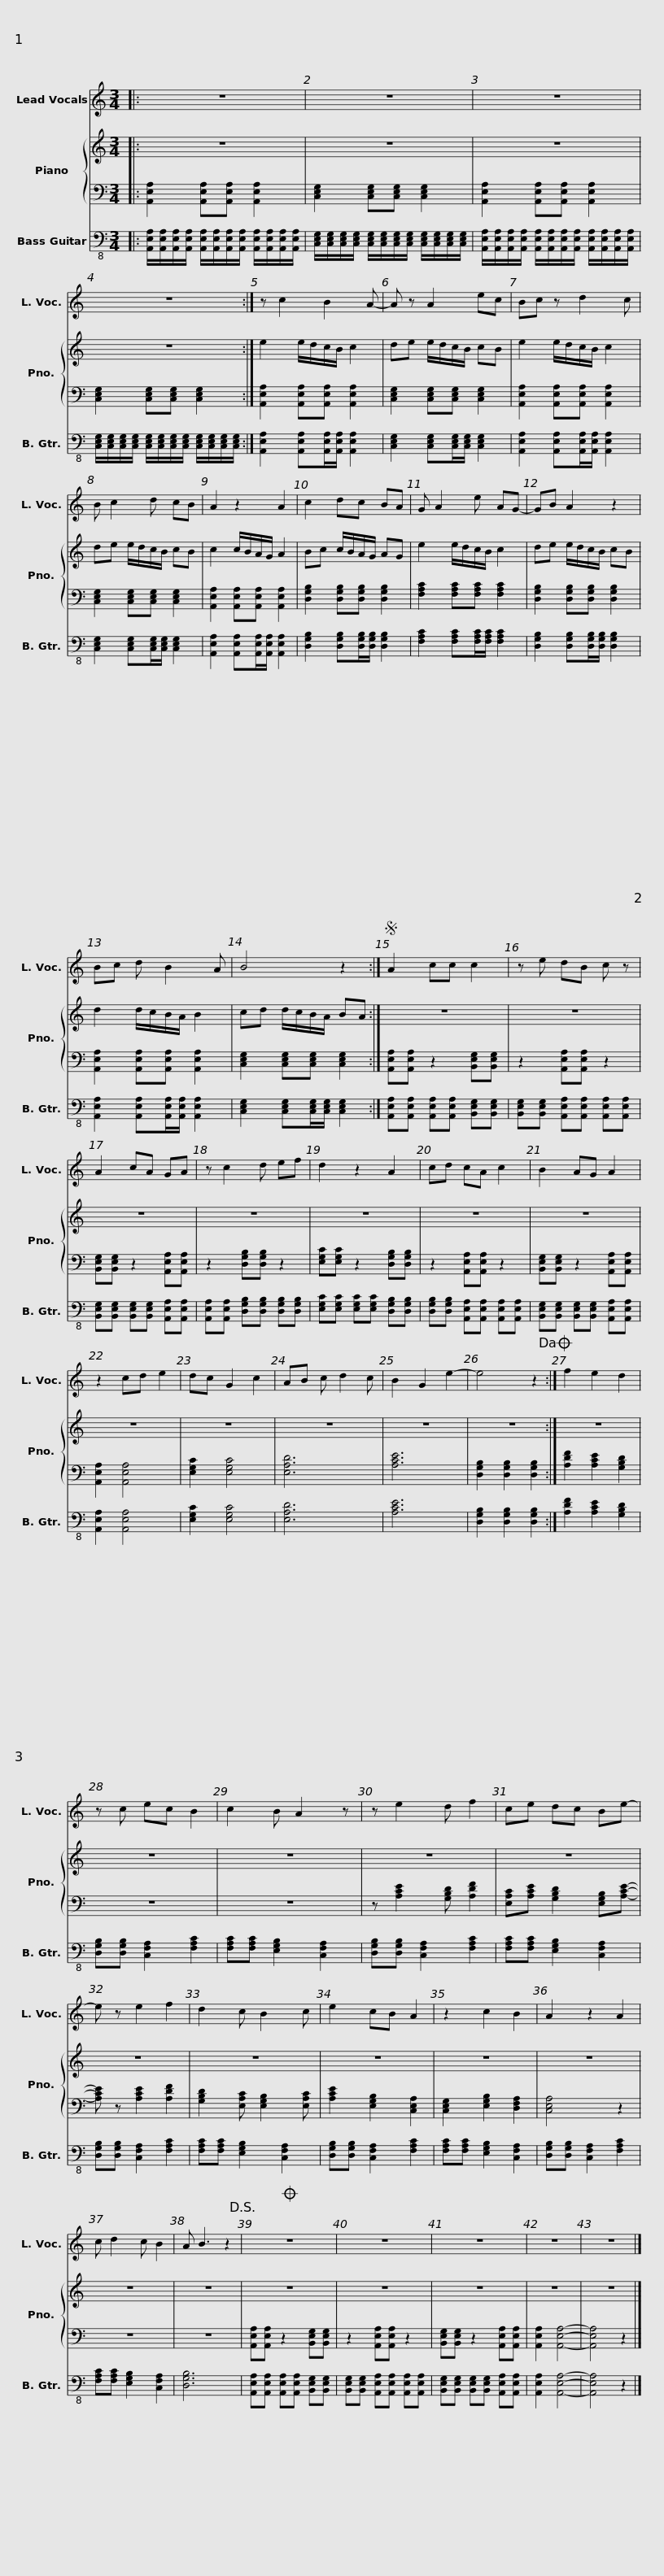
X:1
%%score 1 { 2 | 3 } 4
L:1/8
M:3/4
I:linebreak $
K:C
V:1 treble
V:2 treble
V:3 bass
V:4 bass-8
V:1
|: z6 | z6 | z6 |$ z6 :| z c2 B2 A- | %5
 A z A2 ec | Bc z d2 c |$ B c2 d cB | A2 z2 A2 | c2 dc BA | %10
 G A2 e AG- | GB A2 z2 |$ Bc d B2 A | B4 z2 :|S A2 cc c2 | %15
 z e dB c z | A2 cA GA | z c2 d ef |$ d2 z2 A2 | cd cA c2 | %20
 B2 AG A2 | z2 cd e2 | dc G2 c2 | AB c d2 c | B2 G2 e2- | %25
 e4 z2!dacoda! :|$ f2 e2 d2 | z c ec B2 | c2 B A2 z | z e2 d f2 | %30
 ce dc Be- | e z e2 f2 | d2 c B2 c |$ e2 cB A2 | z2 c2 B2 | %35
 A2 z2 A2 | c d2 c B2 | A B3 z2!D.S.! |O z6 | z6 |$ %40
 z6 | z6 | z6 |] %43
V:2
|: z6 | z6 | z6 |$ z6 :| e2 e/d/c/B/ c2 | %5
 de e/d/c/B/ cB | e2 e/d/c/B/ c2 |$ de e/d/c/B/ cB | c2 c/B/A/G/ A2 | Bc c/B/A/G/ AG | %10
 e2 e/d/c/B/ c2 | de e/d/c/B/ cB |$ d2 d/c/B/A/ B2 | cd d/c/B/A/ BA :| z6 | %15
 z6 | z6 | z6 |$ z6 | z6 | %20
 z6 | z6 | z6 | z6 | z6 | %25
 z6 :|$ z6 | z6 | z6 | z6 | %30
 z6 | z6 | z6 |$ z6 | z6 | %35
 z6 | z6 | z6 | z6 | z6 |$ %40
 z6 | z6 | z6 |] %43
V:3
|: [A,,E,A,]2 [A,,E,A,][A,,E,A,] [A,,E,A,]2 | [C,E,G,]2 [C,E,G,][C,E,G,] [C,E,G,]2 | [A,,E,A,]2 [A,,E,A,][A,,E,A,] [A,,E,A,]2 |$ [C,E,G,]2 [C,E,G,][C,E,G,] [C,E,G,]2 :| [A,,E,A,]2 [A,,E,A,][A,,E,A,] [A,,E,A,]2 | %5
 [C,E,G,]2 [C,E,G,][C,E,G,] [C,E,G,]2 | [A,,E,A,]2 [A,,E,A,][A,,E,A,] [A,,E,A,]2 |$ [C,E,G,]2 [C,E,G,][C,E,G,] [C,E,G,]2 | [A,,E,A,]2 [A,,E,A,][A,,E,A,] [A,,E,A,]2 | [D,G,B,]2 [D,G,B,][D,G,B,] [D,G,B,]2 | %10
 [F,A,C]2 [F,A,C][F,A,C] [F,A,C]2 | [D,G,B,]2 [D,G,B,][D,G,B,] [D,G,B,]2 |$ [A,,E,A,]2 [A,,E,A,][A,,E,A,] [A,,E,A,]2 | [C,E,G,]2 [C,E,G,][C,E,G,] [C,E,G,]2 :| [A,,E,A,][A,,E,A,] z2 [B,,E,G,][B,,E,G,] | %15
 z2 [A,,E,A,][A,,E,A,] z2 | [B,,E,G,][B,,E,G,] z2 [A,,E,A,][A,,E,A,] | z2 [D,G,B,][D,G,B,] z2 |$ [E,G,C][E,G,C] z2 [D,G,B,][D,G,B,] | z2 [A,,E,A,][A,,E,A,] z2 | %20
 [B,,E,G,][B,,E,G,] z2 [A,,E,A,][A,,E,A,] | [A,,E,A,]2 [A,,E,A,]4 | [E,G,C]2 [E,G,C]4 | [E,A,D]6 | [A,CE]6 | %25
 [D,G,B,]2 [D,G,B,]2 [D,G,B,]2 :|$ [A,DF]2 [A,CE]2 [G,B,D]2 | z6 | z6 | z [A,CE]2 [G,B,D] [A,DF]2 | %30
 [E,A,C][A,CE] [G,B,D]2 [E,G,B,][A,CE]- | [A,CE] z [A,CE]2 [A,DF]2 | [G,B,D]2 [E,A,C] [E,G,B,]2 [E,A,C] |$ [A,CE]2 [E,G,B,]2 [C,E,A,]2 | [C,E,G,]2 [E,G,B,]2 [D,F,A,]2 | %35
 [C,E,A,]4 z2 | z6 | z6 | [A,,E,A,][A,,E,A,] z2 [B,,E,G,][B,,E,G,] | z2 [A,,E,A,][A,,E,A,] z2 |$ %40
 [B,,E,G,][B,,E,G,] z2 [A,,E,A,][A,,E,A,] | [A,,E,A,]2 [A,,E,A,]4- | [A,,E,A,]4 z2 |] %43
V:4
|: [A,,E,A,]/[A,,E,A,]/[A,,E,A,]/[A,,E,A,]/ [A,,E,A,]/[A,,E,A,]/[A,,E,A,]/[A,,E,A,]/ [A,,E,A,]/[A,,E,A,]/[A,,E,A,]/[A,,E,A,]/ | [C,E,G,]/[C,E,G,]/[C,E,G,]/[C,E,G,]/ [C,E,G,]/[C,E,G,]/[C,E,G,]/[C,E,G,]/ [C,E,G,]/[C,E,G,]/[C,E,G,]/[C,E,G,]/ | [A,,E,A,]/[A,,E,A,]/[A,,E,A,]/[A,,E,A,]/ [A,,E,A,]/[A,,E,A,]/[A,,E,A,]/[A,,E,A,]/ [A,,E,A,]/[A,,E,A,]/[A,,E,A,]/[A,,E,A,]/ |$ [C,E,G,]/[C,E,G,]/[C,E,G,]/[C,E,G,]/ [C,E,G,]/[C,E,G,]/[C,E,G,]/[C,E,G,]/ [C,E,G,]/[C,E,G,]/[C,E,G,]/[C,E,G,]/ :| [A,,E,A,]2 [A,,E,A,][A,,E,A,]/[A,,E,A,]/ [A,,E,A,]2 | %5
 [C,E,G,]2 [C,E,G,][C,E,G,]/[C,E,G,]/ [C,E,G,]2 | [A,,E,A,]2 [A,,E,A,][A,,E,A,]/[A,,E,A,]/ [A,,E,A,]2 |$ [C,E,G,]2 [C,E,G,][C,E,G,]/[C,E,G,]/ [C,E,G,]2 | [A,,E,A,]2 [A,,E,A,][A,,E,A,]/[A,,E,A,]/ [A,,E,A,]2 | [D,G,B,]2 [D,G,B,][D,G,B,]/[D,G,B,]/ [D,G,B,]2 | %10
 [F,A,C]2 [F,A,C][F,A,C]/[F,A,C]/ [F,A,C]2 | [D,G,B,]2 [D,G,B,][D,G,B,]/[D,G,B,]/ [D,G,B,]2 |$ [A,,E,A,]2 [A,,E,A,][A,,E,A,]/[A,,E,A,]/ [A,,E,A,]2 | [C,E,G,]2 [C,E,G,][C,E,G,]/[C,E,G,]/ [C,E,G,]2 :| [A,,E,A,][A,,E,A,] [A,,E,A,][A,,E,A,] [B,,E,G,][B,,E,G,] | %15
 [B,,E,G,][B,,E,G,] [A,,E,A,][A,,E,A,] [A,,E,A,][A,,E,A,] | [B,,E,G,][B,,E,G,] [B,,E,G,][B,,E,G,] [A,,E,A,][A,,E,A,] | [A,,E,A,][A,,E,A,] [D,G,B,][D,G,B,] [D,G,B,][D,G,B,] |$ [E,G,C][E,G,C] [E,G,C][E,G,C] [D,G,B,][D,G,B,] | [D,G,B,][D,G,B,] [A,,E,A,][A,,E,A,] [A,,E,A,][A,,E,A,] | %20
 [B,,E,G,][B,,E,G,] [B,,E,G,][B,,E,G,] [A,,E,A,][A,,E,A,] | [A,,E,A,]2 [A,,E,A,]4 | [E,G,C]2 [E,G,C]4 | [E,A,D]6 | [A,CE]6 | %25
 [D,G,B,]2 [D,G,B,]2 [D,G,B,]2 :|$ [A,DF]2 [A,CE]2 [G,B,D]2 | [D,G,B,][D,G,B,] [C,F,A,]2 [F,A,C]2 | [F,A,C][F,A,C] [E,G,B,]2 [C,F,A,]2 | [D,G,B,][D,G,B,] [C,F,A,]2 [F,A,C]2 | %30
 [F,A,C][F,A,C] [E,G,B,]2 [C,F,A,]2 | [D,G,B,][D,G,B,] [C,F,A,]2 [F,A,C]2 | [F,A,C][F,A,C] [E,G,B,]2 [C,F,A,]2 |$ [D,G,B,][D,G,B,] [C,F,A,]2 [F,A,C]2 | [F,A,C][F,A,C] [E,G,B,]2 [C,F,A,]2 | %35
 [D,G,B,][D,G,B,] [C,F,A,]2 [F,A,C]2 | [F,A,C][F,A,C] [E,G,B,]2 [C,F,A,]2 | [D,G,B,]6 | [A,,E,A,][A,,E,A,] [A,,E,A,][A,,E,A,] [B,,E,G,][B,,E,G,] | [B,,E,G,][B,,E,G,] [A,,E,A,][A,,E,A,] [A,,E,A,][A,,E,A,] |$ %40
 [B,,E,G,][B,,E,G,] [B,,E,G,][B,,E,G,] [A,,E,A,][A,,E,A,] | [A,,E,A,]2 [A,,E,A,]4- | [A,,E,A,]4 z2 |] %43
